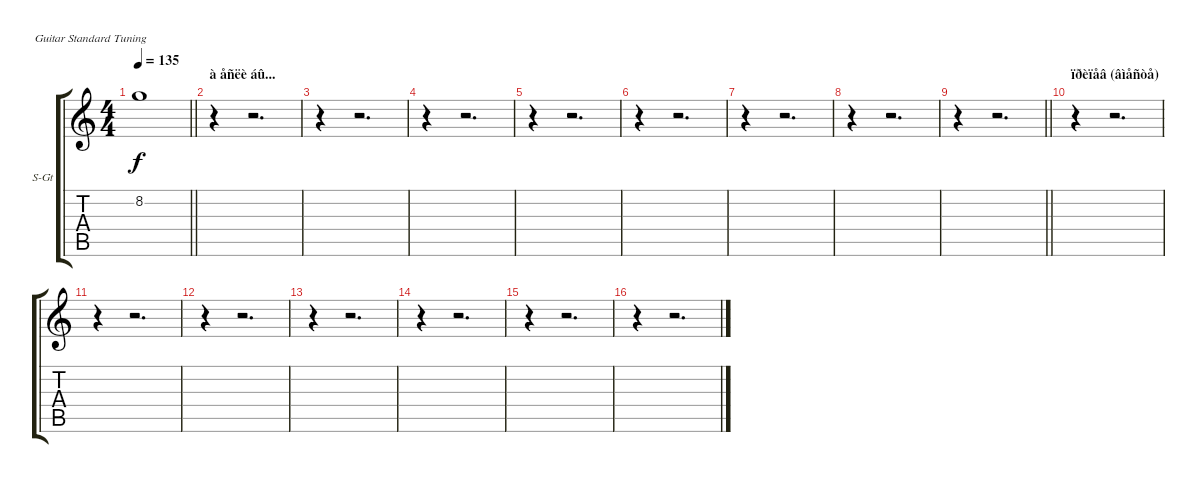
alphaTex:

\bracketExtendMode groupsimilarinstruments
\firstSystemTrackNameOrientation horizontal
\otherSystemsTrackNameOrientation horizontal
\track ("Äîðîæêà 8" "S-Gt") {instrument stringensemble1}
\staff {score tabs}
\tuning (E4 B3 G3 D3 A2 E2)
\displaytranspose 12
\ts (4 4)
\tempo 135
\clef g2
\barLineRight lightlight
\ks c
8.2.1{dy f} |
\section ("" "à åñëè áû...")
r.4 r.2{d} |
r.4 r.2{d} |
r.4 r.2{d} |
r.4 r.2{d} |
r.4 r.2{d} |
r.4 r.2{d} |
r.4 r.2{d} |
\barLineRight lightlight
r.4 r.2{d} |
\section ("" "ïðèïåâ (âìåñòå)")
r.4 r.2{d} |
r.4 r.2{d} |
r.4 r.2{d} |
r.4 r.2{d} |
r.4 r.2{d} |
r.4 r.2{d} |
r.4 r.2{d}
